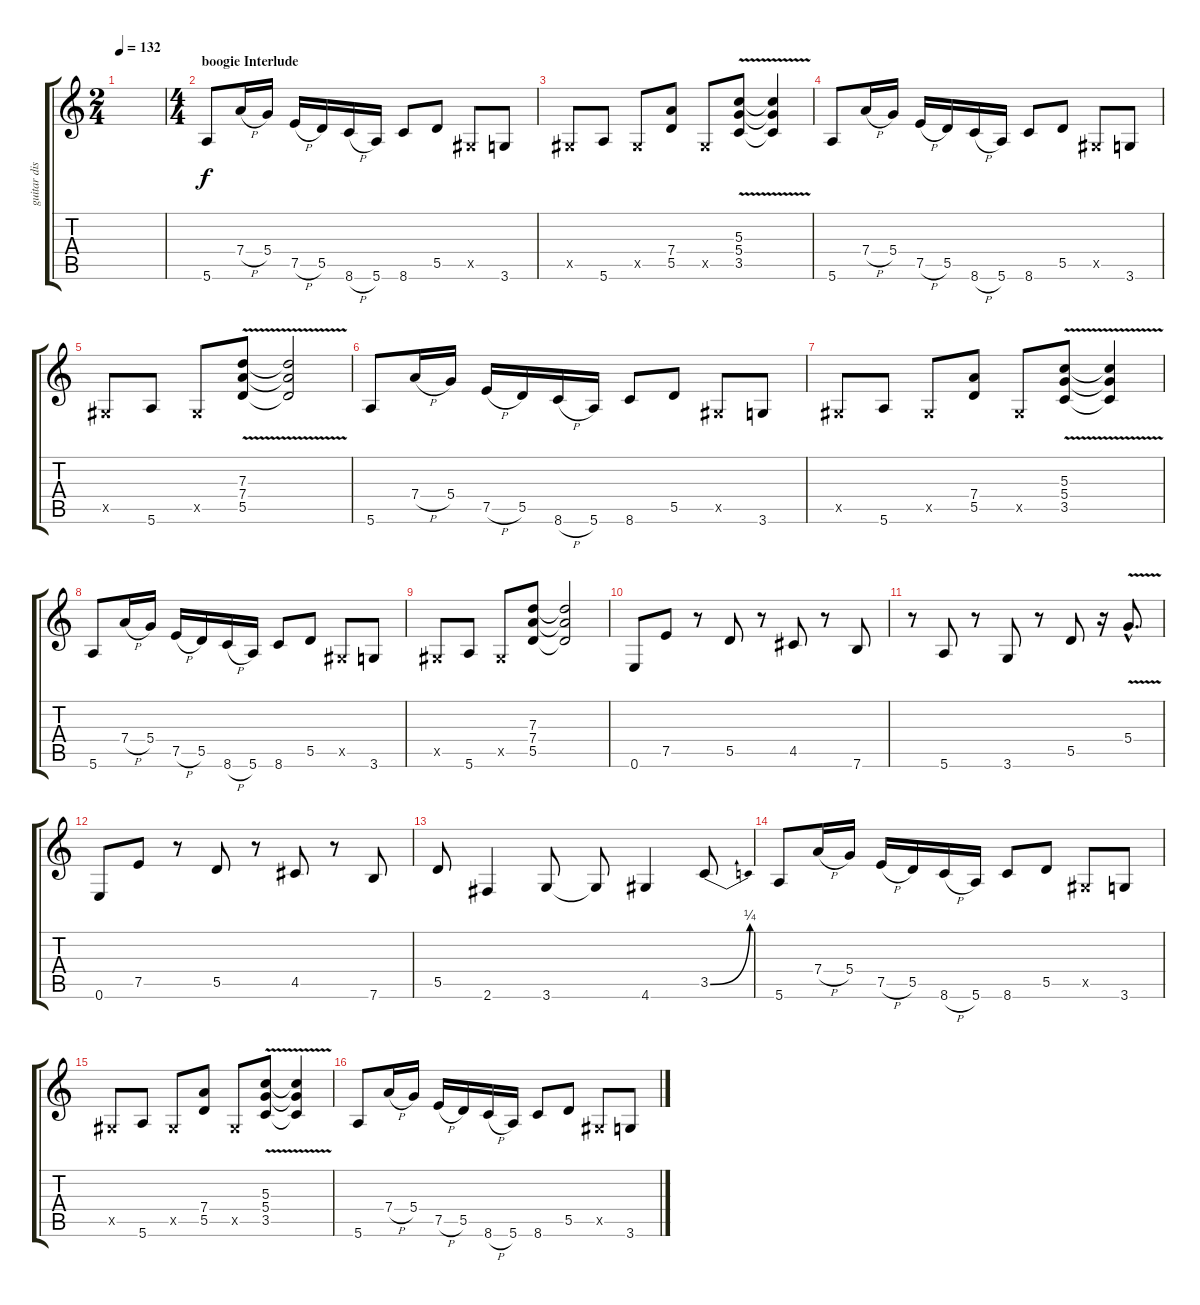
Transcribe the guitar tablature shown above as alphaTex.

\track ("guitar dist" "guitar dis") {instrument distortionguitar}
\staff {score tabs}
\tuning (E4 B3 G3 D3 A2 E2) {hide}
\ts (2 4)
\tempo 132
\clef g2
\ks c
|
\ts (4 4)
\section ("" "boogie Interlude")
5.6.8 7.4{h}.16 5.4.16 7.5{h}.16 5.5.16 8.6{h}.16 5.6.16 8.6.8 5.5.8 -1.5{x}.8 3.6.8 |
-1.5{x}.8 5.6.8 -1.5{x}.8 (7.4 5.5).8 -1.5{x}.8 (5.3{v} 5.4{v} 3.5{v}).8 (5.3{t} 5.4{t} 3.5{t}).4 |
5.6.8 7.4{h}.16 5.4.16 7.5{h}.16 5.5.16 8.6{h}.16 5.6.16 8.6.8 5.5.8 -1.5{x}.8 3.6.8 |
-1.5{x}.8 5.6.8 -1.5{x}.8 (7.3{v} 7.4{v} 5.5{v}).8 (7.3{t} 7.4{t} 5.5{t}).2 |
5.6.8 7.4{h}.16 5.4.16 7.5{h}.16 5.5.16 8.6{h}.16 5.6.16 8.6.8 5.5.8 -1.5{x}.8 3.6.8 |
-1.5{x}.8 5.6.8 -1.5{x}.8 (7.4 5.5).8 -1.5{x}.8 (5.3{v} 5.4{v} 3.5{v}).8 (5.3{t} 5.4{t} 3.5{t}).4 |
5.6.8 7.4{h}.16 5.4.16 7.5{h}.16 5.5.16 8.6{h}.16 5.6.16 8.6.8 5.5.8 -1.5{x}.8 3.6.8 |
-1.5{x}.8 5.6.8 -1.5{x}.8 (7.3 7.4 5.5).8 (7.3{t} 7.4{t} 5.5{t}).2 |
0.6.8 7.5.8 r.8 5.5.8 r.8 4.5.8 r.8 7.6.8 |
r.8 5.6.8 r.8 3.6.8 r.8 5.5.8 r.16 5.4{v hac}.8{d} |
0.6.8 7.5.8 r.8 5.5.8 r.8 4.5.8 r.8 7.6.8 |
5.5.8 2.6.4 3.6.8 3.6{t}.8 4.6.4 3.5{be (bend 0 0 60 1)}.8 |
5.6.8 7.4{h}.16 5.4.16 7.5{h}.16 5.5.16 8.6{h}.16 5.6.16 8.6.8 5.5.8 -1.5{x}.8 3.6.8 |
-1.5{x}.8 5.6.8 -1.5{x}.8 (7.4 5.5).8 -1.5{x}.8 (5.3{v} 5.4{v} 3.5{v}).8 (5.3{t} 5.4{t} 3.5{t}).4 |
5.6.8 7.4{h}.16 5.4.16 7.5{h}.16 5.5.16 8.6{h}.16 5.6.16 8.6.8 5.5.8 -1.5{x}.8 3.6.8
